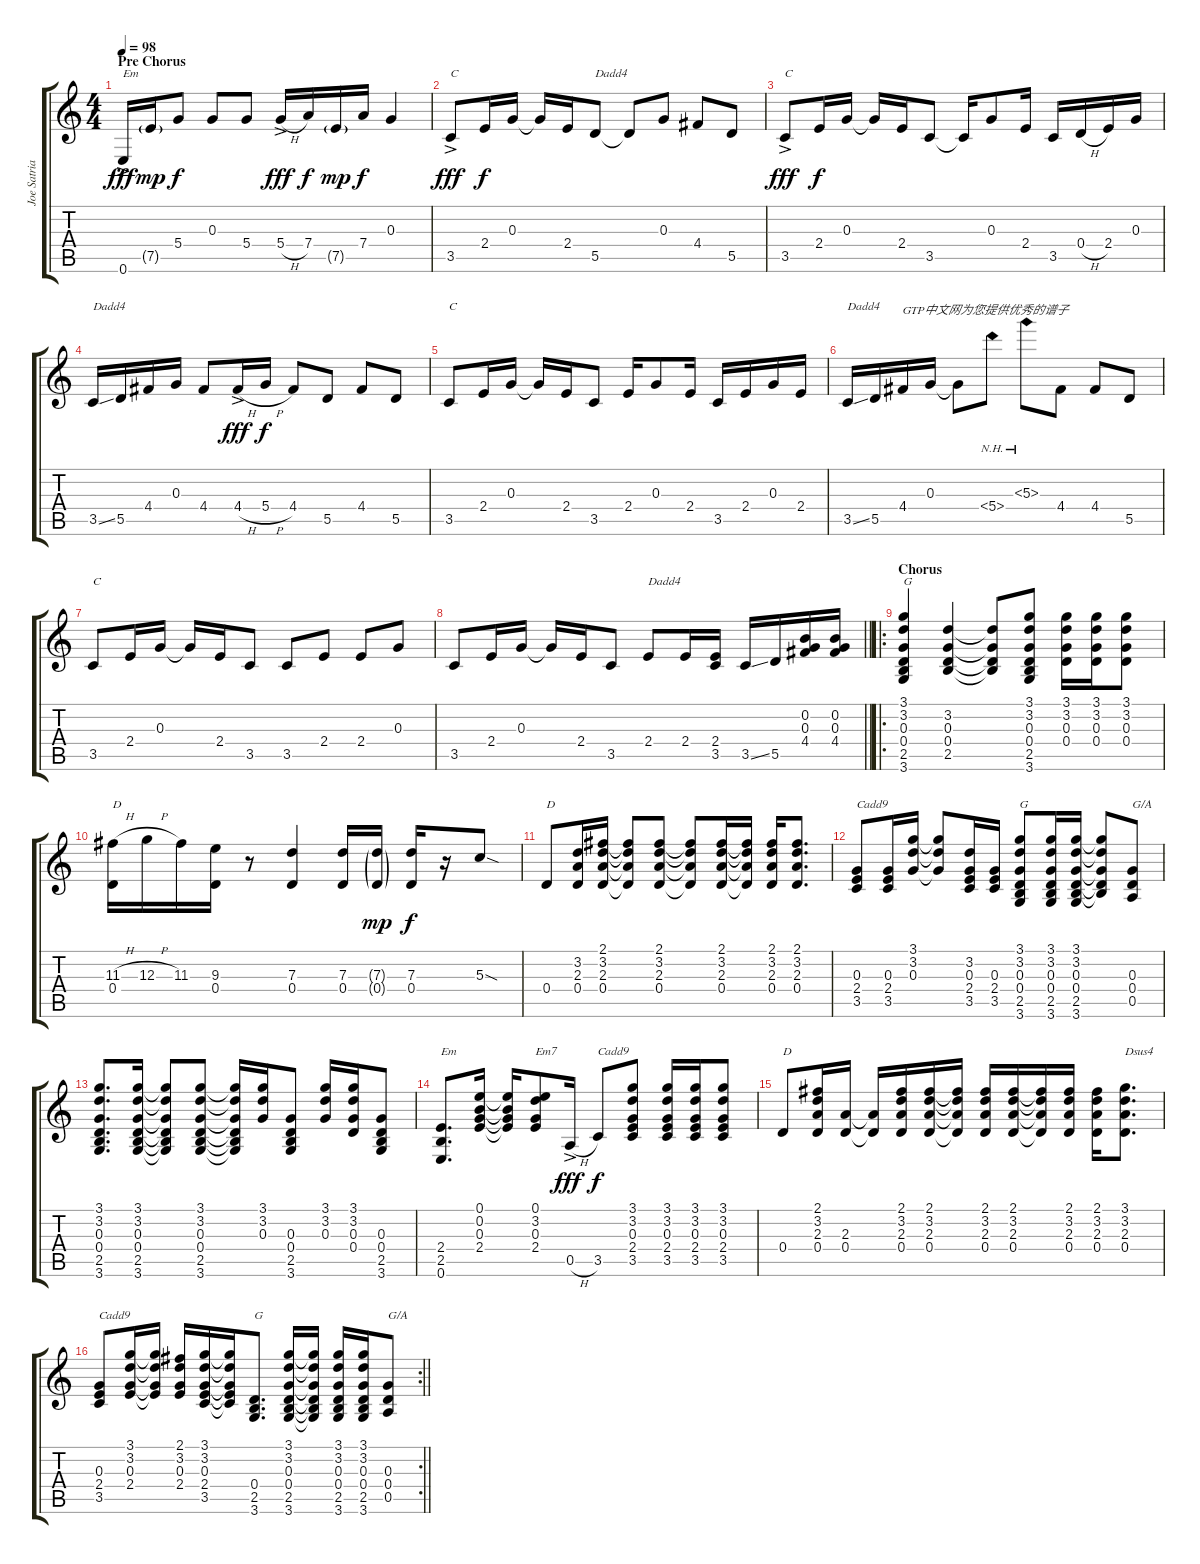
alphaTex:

\track ("Joe Satriani" "Joe Satria") {instrument acousticguitarnylon}
\staff {score tabs}
\tuning (E4 B3 G3 D3 A2 E2) {hide}
\ts (4 4)
\section ("" "Pre Chorus")
\tempo 98
\clef g2
\ks c
0.6{ac}.16{txt "Em" dy fff} 7.5{g}.16{dy mp} 5.4.8{dy f} 0.3.8 5.4.8 5.4{h ac}.16{dy fff} 7.4.16{dy f} 7.5{g}.16{dy mp} 7.4.16{dy f} 0.3.4 |
3.5{ac}.8{txt "C" dy fff} 2.4.16{dy f} 0.3.16 0.3{t}.16 2.4.16 5.5.8{txt "Dadd4"} 5.5{t}.8 0.3.8 4.4.8 5.5.8 |
3.5{ac}.8{txt "C" dy fff} 2.4.16{dy f} 0.3.16 0.3{t}.16 2.4.16 3.5.8 3.5{t}.16 0.3.8 2.4.16 3.5.16 0.4{h}.16 2.4.16 0.3.16 |
3.5{ss}.16{txt "Dadd4"} 5.5.16 4.4.16 0.3.16 4.4.8 4.4{h ac}.16{dy fff} 5.4{h}.16{dy f} 4.4.8 5.5.8 4.4.8 5.5.8 |
3.5.8{txt "C"} 2.4.16 0.3.16 0.3{t}.16 2.4.16 3.5.8 2.4.16 0.3.8 2.4.16 3.5.16 2.4.16 0.3.16 2.4.16 |
3.5{ss}.16{txt "Dadd4"} 5.5.16 4.4.16{txt "GTP中文网为您提供优秀的谱子"} 0.3.16 0.3{t}.8 5.4{nh}.8 5.3{nh}.8 4.4.8 4.4.8 5.5.8 |
3.5.8{txt "C"} 2.4.16 0.3.16 0.3{t}.16 2.4.16 3.5.8 3.5.8 2.4.8 2.4.8 0.3.8 |
\barLineRight lightlight
3.5.8 2.4.16 0.3.16 0.3{t}.16 2.4.16 3.5.8 2.4.8{txt "Dadd4"} 2.4.16 (2.4 3.5).16 3.5{ss}.16 5.5.16 (0.2 0.3 4.4).16 (0.2 0.3 4.4).16 |
\ro
\section ("" "Chorus")
(3.1 3.2 0.3 0.4 2.5 3.6).4{txt "G"} (3.2 0.3 0.4 2.5).4 (3.2{t} 0.3{t} 0.4{t} 2.5{t}).8 (3.1 3.2 0.3 0.4 2.5 3.6).8 (3.1 3.2 0.3 0.4).16 (3.1 3.2 0.3 0.4).16 (3.1 3.2 0.3 0.4).8 |
(11.3{h} 0.4).16{txt "D"} 12.3{h}.16 11.3.16 (9.3 0.4).16 r.8 (7.3 0.4).4 (7.3 0.4).16 (7.3{g} 0.4{g}).16{dy mp} (7.3 0.4).16{dy f} r.16 5.3{sod}.8 |
0.4.8{txt "D"} (3.2 2.3 0.4).16 (2.1 3.2 2.3 0.4).16 (2.1{t} 3.2{t} 2.3{t} 0.4{t}).8 (2.1 3.2 2.3 0.4).8 (2.1{t} 3.2{t} 2.3{t} 0.4{t}).8 (2.1 3.2 2.3 0.4).16 (2.1{t} 3.2{t} 2.3{t} 0.4{t}).16 (2.1 3.2 2.3 0.4).16 (2.1 3.2 2.3 0.4).8{d} |
(0.3 2.4 3.5).8{txt "Cadd9"} (0.3 2.4 3.5).16 (3.1 3.2 0.3).16 (3.1{t} 3.2{t} 0.3{t}).8 (3.2 0.3 2.4 3.5).16 (0.3 2.4 3.5).16 (3.1 3.2 0.3 0.4 2.5 3.6).8{txt "G"} (3.1 3.2 0.3 0.4 2.5 3.6).16 (3.1 3.2 0.3 0.4 2.5 3.6).16 (3.1{t} 3.2{t} 0.3{t} 0.4{t} 2.5{t}).8 (0.3 0.4 0.5).8{txt "G/A"} |
(3.1 3.2 0.3 0.4 2.5 3.6).8{d} (3.1 3.2 0.3 0.4 2.5 3.6).16 (3.1{t} 3.2{t} 0.3{t} 0.4{t} 2.5{t} 3.6{t}).8 (3.1 3.2 0.3 0.4 2.5 3.6).8 (3.1{t} 3.2{t} 0.3{t} 0.4{t} 2.5{t} 3.6{t}).16 (3.1 3.2 0.3).16 (0.3 0.4 2.5 3.6).8 (3.1 3.2 0.3).16 (3.1 3.2 0.3 0.4).16 (0.3 0.4 2.5 3.6).8 |
(2.4 2.5 0.6).8{d txt "Em"} (0.1 0.2 0.3 2.4).16 (0.1{t} 0.2{t} 0.3{t} 2.4{t}).16 (0.1 3.2 0.3 2.4).8{txt "Em7"} 0.5{h ac}.16{dy fff} 3.5.8{txt "Cadd9" dy f} (3.1 3.2 0.3 2.4 3.5).8 (3.1 3.2 0.3 2.4 3.5).16 (3.1 3.2 0.3 2.4 3.5).16 (3.1 3.2 0.3 2.4 3.5).8 |
0.4.8{txt "D"} (2.1 3.2 2.3 0.4).16 (2.3 0.4).16 (2.3{t} 0.4{t}).16 (2.1 3.2 2.3 0.4).16 (2.1 3.2 2.3 0.4).16 (2.1{t} 3.2{t} 2.3{t} 0.4{t}).16 (2.1 3.2 2.3 0.4).16 (2.1 3.2 2.3 0.4).16 (2.1{t} 3.2{t} 2.3{t} 0.4{t}).16 (2.1 3.2 2.3 0.4).16 (2.1 3.2 2.3 0.4).16 (3.1 3.2 2.3 0.4).8{d txt "Dsus4"} |
\rc 2
\barLineRight lightlight
(0.3 2.4 3.5).8{txt "Cadd9"} (3.1 3.2 0.3 2.4).16 (3.1{t} 3.2{t} 0.3{t} 2.4{t}).16 (2.1 3.2 0.3 2.4).16 (3.1 3.2 0.3 2.4 3.5).16 (3.1{t} 3.2{t} 0.3{t} 2.4{t} 3.5{t}).16 (0.4 2.5 3.6).8{d txt "G"} (3.1 3.2 0.3 0.4 2.5 3.6).16 (3.1{t} 3.2{t} 0.3{t} 0.4{t} 2.5{t} 3.6{t}).16 (3.1 3.2 0.3 0.4 2.5 3.6).16 (3.1 3.2 0.3 0.4 2.5 3.6).16 (0.3 0.4 0.5).8{txt "G/A"}
